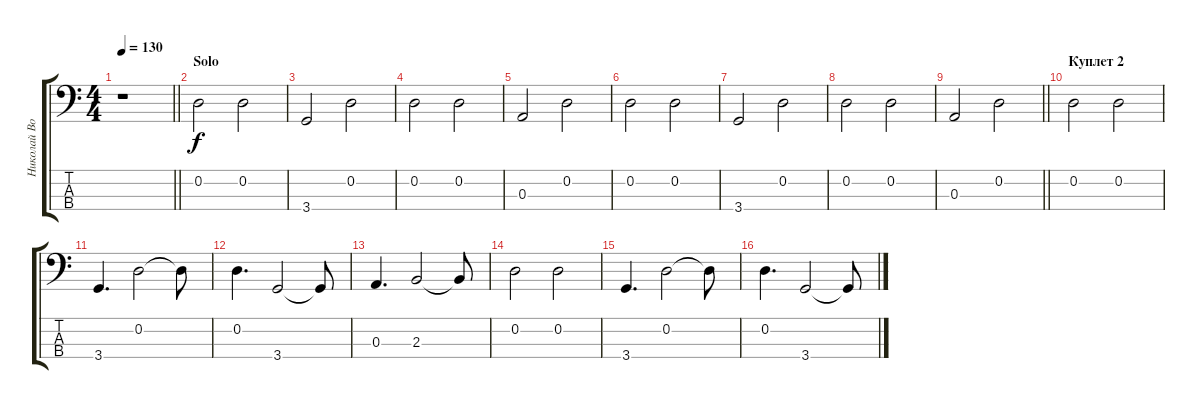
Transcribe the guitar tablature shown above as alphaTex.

\track ("Николай Воронов" "Николай Во") {instrument electricbassfinger}
\staff {score tabs}
\tuning (G2 D2 A1 E1) {hide}
\ts (4 4)
\tempo 130
\clef f4
\barLineRight lightlight
\ks c
r.1{dy f} |
\section ("" "Solo")
0.2.2 0.2.2 |
3.4.2 0.2.2 |
0.2.2 0.2.2 |
0.3.2 0.2.2 |
0.2.2 0.2.2 |
3.4.2 0.2.2 |
0.2.2 0.2.2 |
\barLineRight lightlight
0.3.2 0.2.2 |
\section ("" "Куплет 2")
0.2.2 0.2.2 |
3.4.4{d} 0.2.2 0.2{t}.8 |
0.2.4{d} 3.4.2 3.4{t}.8 |
0.3.4{d} 2.3.2 2.3{t}.8 |
0.2.2 0.2.2 |
3.4.4{d} 0.2.2 0.2{t}.8 |
0.2.4{d} 3.4.2 3.4{t}.8
